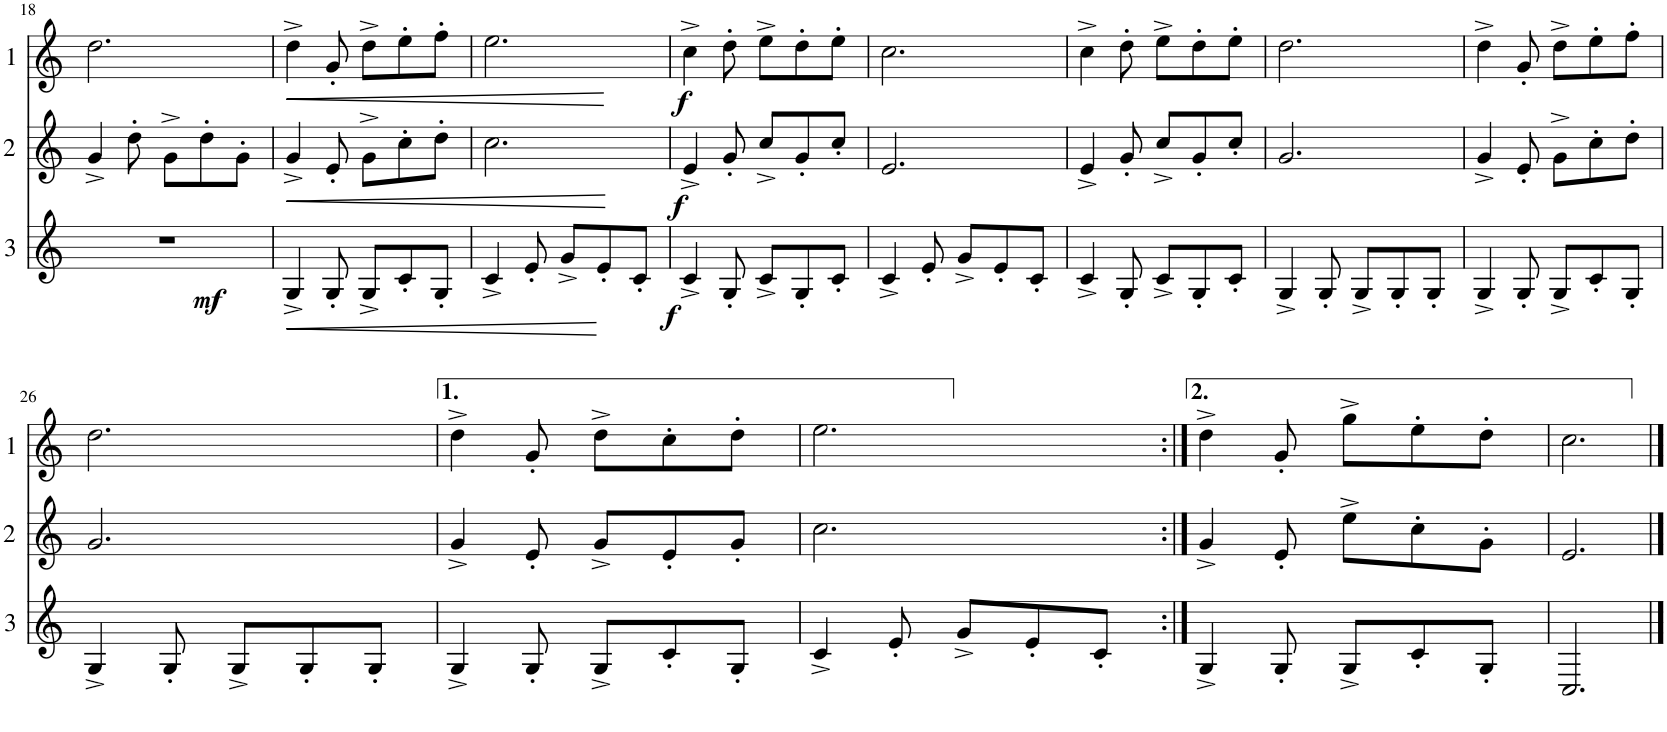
**kern	**dynam	**kern	**dynam	**kern	**dynam
*part3	*part3	*part2	*part2	*part1	*part1
*staff3	*staff3	*staff2	*staff2	*staff1	*staff1
*I"Cor 3	*	*I"Cor 2	*	*I"Cor 1	*
!!LO:PB:g=z
*clefG2	*	*clefG2	*	*clefG2	*
*Trd4c7	*	*Trd4c7	*	*Trd4c7	*
*k[]	*	*k[]	*	*k[]	*
*M6/8	*	*M6/8	*	*M6/8	*
=18	=18	=18	=18	=18	=18
!	!LO:DY:b	!	!	!	!
2.r	mf	4g^/	.	2.dd\	.
.	.	8dd'\	.	.	.
.	.	8g^\L	.	.	.
.	.	8dd'\	.	.	.
.	.	8g'\J	.	.	.
=19	=19	=19	=19	=19	=19
!	!LO:HP:b	!	!LO:HP:b	!	!LO:HP:b
4G^/	<	4g^/	<	4dd^\	<
8G'/	.	8e'/	.	8g'/	.
8G^/L	.	8g^\L	.	8dd^\L	.
8c'/	.	8cc'\	.	8ee'\	.
8G'/J	.	8dd'\J	.	8ff'\J	.
.	[	.	[	.	[
=20	=20	=20	=20	=20	=20
4c^/	.	2.cc\	.	2.ee\	.
8e'/	.	.	.	.	.
8g^/L	.	.	.	.	.
8e'/	.	.	.	.	.
8c'/J	.	.	.	.	.
=21	=21	=21	=21	=21	=21
!	!LO:DY:b	!	!LO:DY:b	!	!LO:DY:b
4c^/	f	4e^/	f	4cc^\	f
8G'/	.	8g'/	.	8dd'\	.
8c^/L	.	8cc^/L	.	8ee^\L	.
8G'/	.	8g'/	.	8dd'\	.
8c'/J	.	8cc'/J	.	8ee'\J	.
=22	=22	=22	=22	=22	=22
4c^/	.	2.e/	.	2.cc\	.
8e'/	.	.	.	.	.
8g^/L	.	.	.	.	.
8e'/	.	.	.	.	.
8c'/J	.	.	.	.	.
=23	=23	=23	=23	=23	=23
4c^/	.	4e^/	.	4cc^\	.
8G'/	.	8g'/	.	8dd'\	.
8c^/L	.	8cc^/L	.	8ee^\L	.
8G'/	.	8g'/	.	8dd'\	.
8c'/J	.	8cc'/J	.	8ee'\J	.
=24	=24	=24	=24	=24	=24
4G^/	.	2.g/	.	2.dd\	.
8G'/	.	.	.	.	.
8G^/L	.	.	.	.	.
8G'/	.	.	.	.	.
8G'/J	.	.	.	.	.
=25	=25	=25	=25	=25	=25
4G^/	.	4g^/	.	4dd^\	.
8G'/	.	8e'/	.	8g'/	.
8G^/L	.	8g^\L	.	8dd^\L	.
8c'/	.	8cc'\	.	8ee'\	.
8G'/J	.	8dd'\J	.	8ff'\J	.
!!LO:LB:g=z
=26	=26	=26	=26	=26	=26
4G^/	.	2.g/	.	2.dd\	.
8G'/	.	.	.	.	.
8G^/L	.	.	.	.	.
8G'/	.	.	.	.	.
8G'/J	.	.	.	.	.
=27	=27	=27	=27	=27	=27
4G^/	.	4g^/	.	4dd^\	.
8G'/	.	8e'/	.	8g'/	.
8G^/L	.	8g^/L	.	8dd^\L	.
8c'/	.	8e'/	.	8cc'\	.
8G'/J	.	8g'/J	.	8dd'\J	.
=28	=28	=28	=28	=28	=28
4c^/	.	2.cc\	.	2.ee\	.
8e'/	.	.	.	.	.
8g^/L	.	.	.	.	.
8e'/	.	.	.	.	.
8c'/J	.	.	.	.	.
=29:|!	=29:|!	=29:|!	=29:|!	=29:|!	=29:|!
4G^/	.	4g^/	.	4dd^\	.
8G'/	.	8e'/	.	8g'/	.
8G^/L	.	8ee^\L	.	8gg^\L	.
8c'/	.	8cc'\	.	8ee'\	.
8G'/J	.	8g'\J	.	8dd'\J	.
=30	=30	=30	=30	=30	=30
2.C/	.	2.e/	.	2.cc\	.
==	==	==	==	==	==
*-	*-	*-	*-	*-	*-
